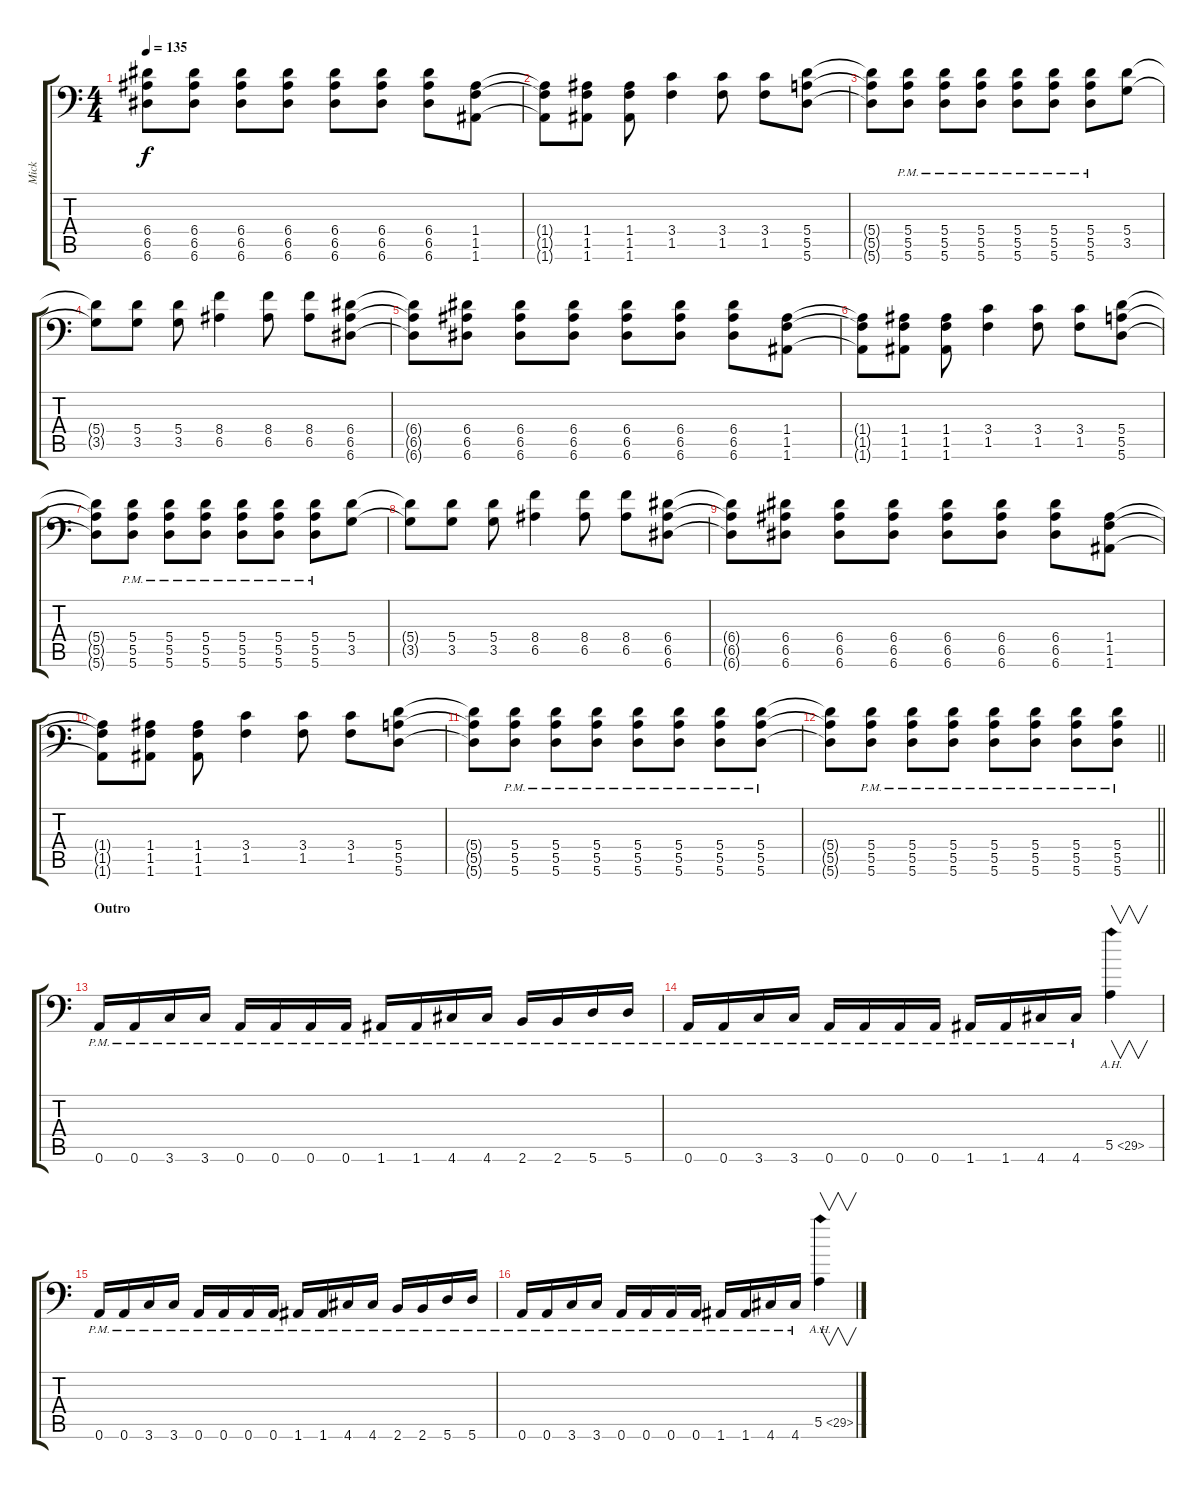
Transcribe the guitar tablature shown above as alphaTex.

\track ("Mick" "Mick") {instrument overdrivenguitar}
\staff {score tabs}
\tuning (B3 Gb3 D3 A2 E2 A1) {hide}
\ts (4 4)
\tempo 135
\clef f4
\ks c
(6.4{t} 6.5{t} 6.6{t}).8{dy f} (6.4 6.5 6.6).8 (6.4 6.5 6.6).8 (6.4 6.5 6.6).8 (6.4 6.5 6.6).8 (6.4 6.5 6.6).8 (6.4 6.5 6.6).8 (1.4 1.5 1.6).8 |
(1.4{t} 1.5{t} 1.6{t}).8 (1.4 1.5 1.6).8 (1.4 1.5 1.6).8 (3.4 1.5).4 (3.4 1.5).8 (3.4 1.5).8 (5.4 5.5 5.6).8 |
(5.4{t} 5.5{t} 5.6{t}).8 (5.4 5.5{pm} 5.6).8 (5.4 5.5{pm} 5.6).8 (5.4 5.5{pm} 5.6).8 (5.4 5.5{pm} 5.6).8 (5.4 5.5{pm} 5.6).8 (5.4 5.5{pm} 5.6).8 (5.4 3.5).8 |
(5.4{t} 3.5{t}).8 (5.4 3.5).8 (5.4 3.5).8 (8.4 6.5).4 (8.4 6.5).8 (8.4 6.5).8 (6.4 6.5 6.6).8 |
(6.4{t} 6.5{t} 6.6{t}).8 (6.4 6.5 6.6).8 (6.4 6.5 6.6).8 (6.4 6.5 6.6).8 (6.4 6.5 6.6).8 (6.4 6.5 6.6).8 (6.4 6.5 6.6).8 (1.4 1.5 1.6).8 |
(1.4{t} 1.5{t} 1.6{t}).8 (1.4 1.5 1.6).8 (1.4 1.5 1.6).8 (3.4 1.5).4 (3.4 1.5).8 (3.4 1.5).8 (5.4 5.5 5.6).8 |
(5.4{t} 5.5{t} 5.6{t}).8 (5.4 5.5{pm} 5.6).8 (5.4 5.5{pm} 5.6).8 (5.4 5.5{pm} 5.6).8 (5.4 5.5{pm} 5.6).8 (5.4 5.5{pm} 5.6).8 (5.4 5.5{pm} 5.6).8 (5.4 3.5).8 |
(5.4{t} 3.5{t}).8 (5.4 3.5).8 (5.4 3.5).8 (8.4 6.5).4 (8.4 6.5).8 (8.4 6.5).8 (6.4 6.5 6.6).8 |
(6.4{t} 6.5{t} 6.6{t}).8 (6.4 6.5 6.6).8 (6.4 6.5 6.6).8 (6.4 6.5 6.6).8 (6.4 6.5 6.6).8 (6.4 6.5 6.6).8 (6.4 6.5 6.6).8 (1.4 1.5 1.6).8 |
(1.4{t} 1.5{t} 1.6{t}).8 (1.4 1.5 1.6).8 (1.4 1.5 1.6).8 (3.4 1.5).4 (3.4 1.5).8 (3.4 1.5).8 (5.4 5.5 5.6).8 |
(5.4{t} 5.5{t} 5.6{t}).8 (5.4 5.5{pm} 5.6).8 (5.4 5.5{pm} 5.6).8 (5.4 5.5{pm} 5.6).8 (5.4 5.5{pm} 5.6).8 (5.4 5.5{pm} 5.6).8 (5.4 5.5{pm} 5.6).8 (5.4{pm} 5.5 5.6).8 |
\barLineRight lightlight
(5.4{t} 5.5{t} 5.6{t}).8 (5.4 5.5{pm} 5.6).8 (5.4 5.5{pm} 5.6).8 (5.4 5.5{pm} 5.6).8 (5.4 5.5{pm} 5.6).8 (5.4 5.5{pm} 5.6).8 (5.4 5.5{pm} 5.6).8 (5.4{pm} 5.5 5.6).8 |
\section ("" "Outro")
0.6{pm}.16 0.6{pm}.16 3.6{pm}.16 3.6{pm}.16 0.6{pm}.16 0.6{pm}.16 0.6{pm}.16 0.6{pm}.16 1.6{pm}.16 1.6{pm}.16 4.6{pm}.16 4.6{pm}.16 2.6{pm}.16 2.6{pm}.16 5.6{pm}.16 5.6{pm}.16 |
0.6{pm}.16 0.6{pm}.16 3.6{pm}.16 3.6{pm}.16 0.6{pm}.16 0.6{pm}.16 0.6{pm}.16 0.6{pm}.16 1.6{pm}.16 1.6{pm}.16 4.6{pm}.16 4.6{pm}.16 5.5{ah 24}.4{v} |
0.6{pm}.16 0.6{pm}.16 3.6{pm}.16 3.6{pm}.16 0.6{pm}.16 0.6{pm}.16 0.6{pm}.16 0.6{pm}.16 1.6{pm}.16 1.6{pm}.16 4.6{pm}.16 4.6{pm}.16 2.6{pm}.16 2.6{pm}.16 5.6{pm}.16 5.6{pm}.16 |
0.6{pm}.16 0.6{pm}.16 3.6{pm}.16 3.6{pm}.16 0.6{pm}.16 0.6{pm}.16 0.6{pm}.16 0.6{pm}.16 1.6{pm}.16 1.6{pm}.16 4.6{pm}.16 4.6{pm}.16 5.5{ah 24}.4{v}
